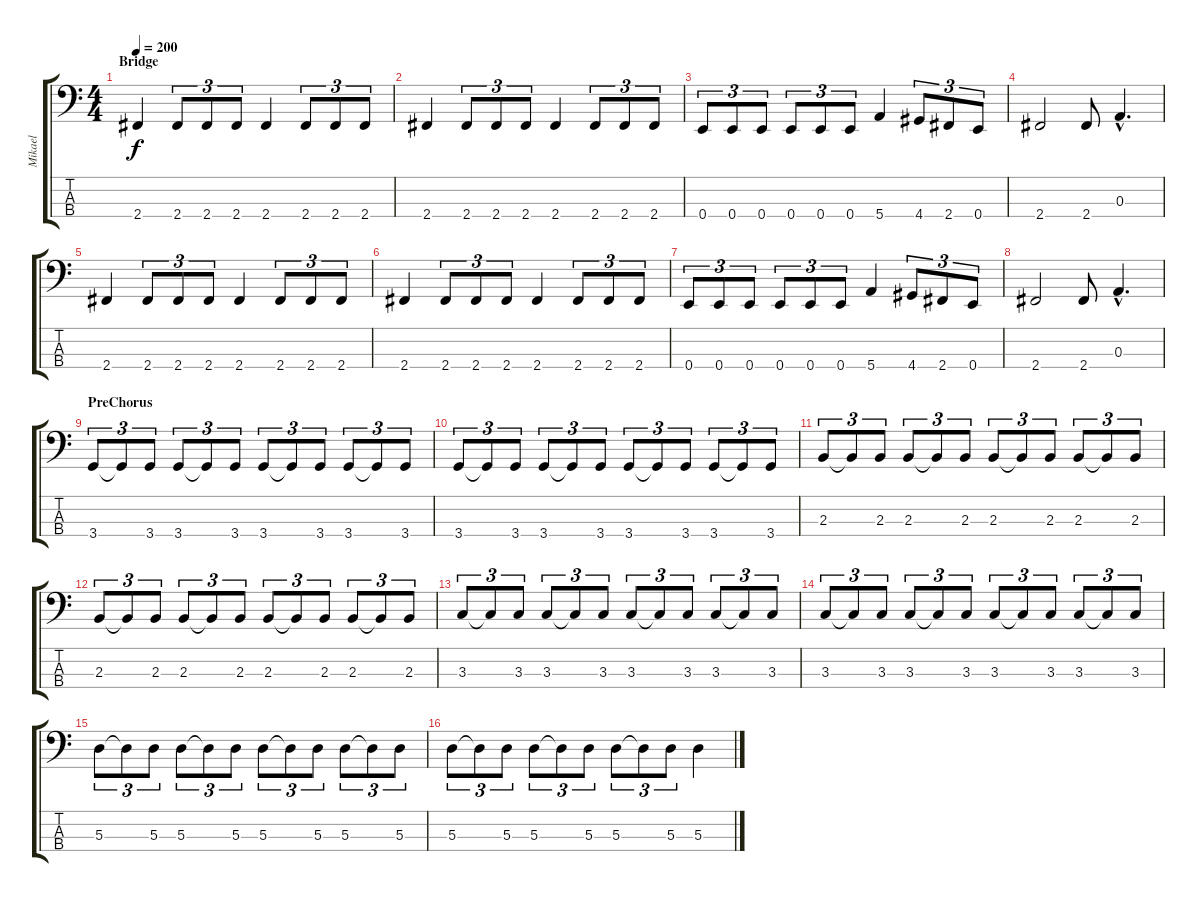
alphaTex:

\track ("Mikael" "Mikael") {instrument electricbasspick}
\staff {score tabs}
\tuning (G2 D2 A1 E1) {hide}
\ts (4 4)
\section ("" "Bridge")
\tempo 200
\clef f4
\ks c
2.4.4{dy f} 2.4.8{tu (3 2)} 2.4.8{tu (3 2)} 2.4.8{tu (3 2)} 2.4.4 2.4.8{tu (3 2)} 2.4.8{tu (3 2)} 2.4.8{tu (3 2)} |
2.4.4 2.4.8{tu (3 2)} 2.4.8{tu (3 2)} 2.4.8{tu (3 2)} 2.4.4 2.4.8{tu (3 2)} 2.4.8{tu (3 2)} 2.4.8{tu (3 2)} |
0.4.8{tu (3 2)} 0.4.8{tu (3 2)} 0.4.8{tu (3 2)} 0.4.8{tu (3 2)} 0.4.8{tu (3 2)} 0.4.8{tu (3 2)} 5.4.4 4.4.8{tu (3 2)} 2.4.8{tu (3 2)} 0.4.8{tu (3 2)} |
2.4.2 2.4.8 0.3{hac}.4{d} |
2.4.4 2.4.8{tu (3 2)} 2.4.8{tu (3 2)} 2.4.8{tu (3 2)} 2.4.4 2.4.8{tu (3 2)} 2.4.8{tu (3 2)} 2.4.8{tu (3 2)} |
2.4.4 2.4.8{tu (3 2)} 2.4.8{tu (3 2)} 2.4.8{tu (3 2)} 2.4.4 2.4.8{tu (3 2)} 2.4.8{tu (3 2)} 2.4.8{tu (3 2)} |
0.4.8{tu (3 2)} 0.4.8{tu (3 2)} 0.4.8{tu (3 2)} 0.4.8{tu (3 2)} 0.4.8{tu (3 2)} 0.4.8{tu (3 2)} 5.4.4 4.4.8{tu (3 2)} 2.4.8{tu (3 2)} 0.4.8{tu (3 2)} |
2.4.2 2.4.8 0.3{hac}.4{d} |
\section ("" "PreChorus")
3.4.8{tu (3 2)} 3.4{t}.8{tu (3 2)} 3.4.8{tu (3 2)} 3.4.8{tu (3 2)} 3.4{t}.8{tu (3 2)} 3.4.8{tu (3 2)} 3.4.8{tu (3 2)} 3.4{t}.8{tu (3 2)} 3.4.8{tu (3 2)} 3.4.8{tu (3 2)} 3.4{t}.8{tu (3 2)} 3.4.8{tu (3 2)} |
3.4.8{tu (3 2)} 3.4{t}.8{tu (3 2)} 3.4.8{tu (3 2)} 3.4.8{tu (3 2)} 3.4{t}.8{tu (3 2)} 3.4.8{tu (3 2)} 3.4.8{tu (3 2)} 3.4{t}.8{tu (3 2)} 3.4.8{tu (3 2)} 3.4.8{tu (3 2)} 3.4{t}.8{tu (3 2)} 3.4.8{tu (3 2)} |
2.3.8{tu (3 2)} 2.3{t}.8{tu (3 2)} 2.3.8{tu (3 2)} 2.3.8{tu (3 2)} 2.3{t}.8{tu (3 2)} 2.3.8{tu (3 2)} 2.3.8{tu (3 2)} 2.3{t}.8{tu (3 2)} 2.3.8{tu (3 2)} 2.3.8{tu (3 2)} 2.3{t}.8{tu (3 2)} 2.3.8{tu (3 2)} |
2.3.8{tu (3 2)} 2.3{t}.8{tu (3 2)} 2.3.8{tu (3 2)} 2.3.8{tu (3 2)} 2.3{t}.8{tu (3 2)} 2.3.8{tu (3 2)} 2.3.8{tu (3 2)} 2.3{t}.8{tu (3 2)} 2.3.8{tu (3 2)} 2.3.8{tu (3 2)} 2.3{t}.8{tu (3 2)} 2.3.8{tu (3 2)} |
3.3.8{tu (3 2)} 3.3{t}.8{tu (3 2)} 3.3.8{tu (3 2)} 3.3.8{tu (3 2)} 3.3{t}.8{tu (3 2)} 3.3.8{tu (3 2)} 3.3.8{tu (3 2)} 3.3{t}.8{tu (3 2)} 3.3.8{tu (3 2)} 3.3.8{tu (3 2)} 3.3{t}.8{tu (3 2)} 3.3.8{tu (3 2)} |
3.3.8{tu (3 2)} 3.3{t}.8{tu (3 2)} 3.3.8{tu (3 2)} 3.3.8{tu (3 2)} 3.3{t}.8{tu (3 2)} 3.3.8{tu (3 2)} 3.3.8{tu (3 2)} 3.3{t}.8{tu (3 2)} 3.3.8{tu (3 2)} 3.3.8{tu (3 2)} 3.3{t}.8{tu (3 2)} 3.3.8{tu (3 2)} |
5.3.8{tu (3 2)} 5.3{t}.8{tu (3 2)} 5.3.8{tu (3 2)} 5.3.8{tu (3 2)} 5.3{t}.8{tu (3 2)} 5.3.8{tu (3 2)} 5.3.8{tu (3 2)} 5.3{t}.8{tu (3 2)} 5.3.8{tu (3 2)} 5.3.8{tu (3 2)} 5.3{t}.8{tu (3 2)} 5.3.8{tu (3 2)} |
5.3.8{tu (3 2)} 5.3{t}.8{tu (3 2)} 5.3.8{tu (3 2)} 5.3.8{tu (3 2)} 5.3{t}.8{tu (3 2)} 5.3.8{tu (3 2)} 5.3.8{tu (3 2)} 5.3{t}.8{tu (3 2)} 5.3.8{tu (3 2)} 5.3.4
